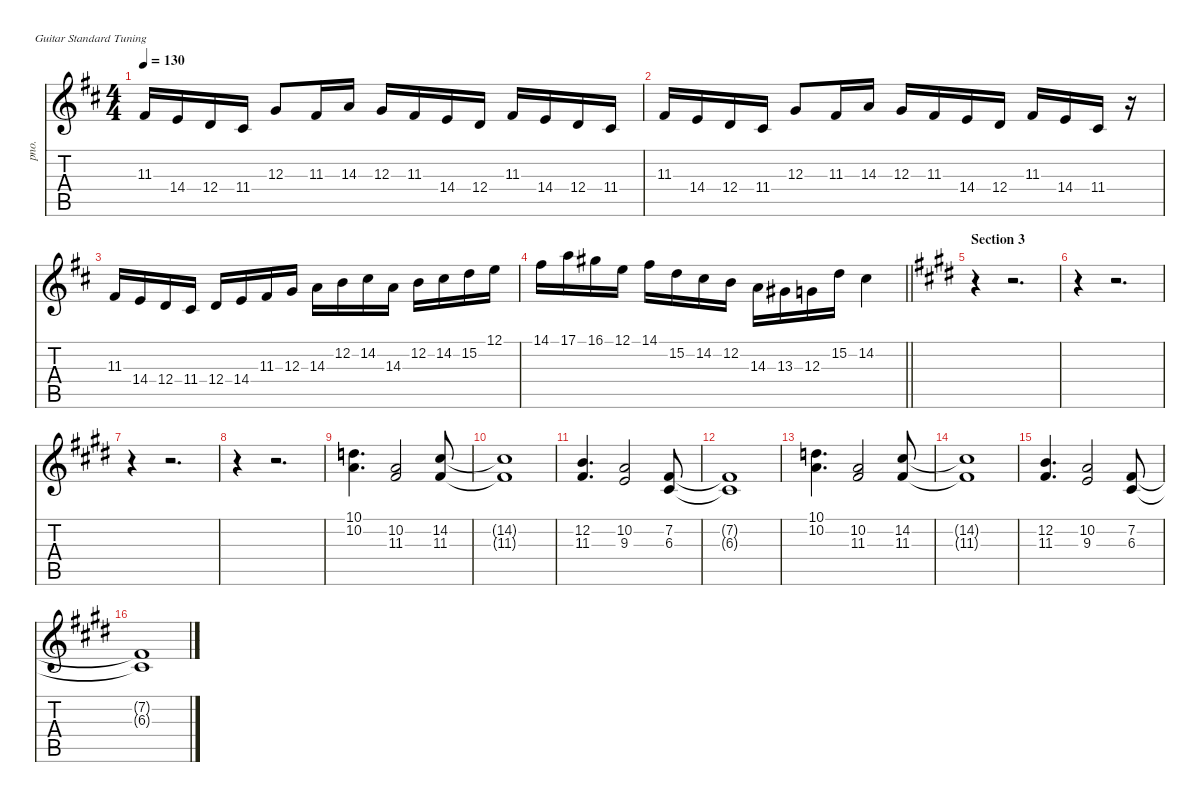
\defaultSystemsLayout 4
\hideDynamics
\bracketExtendMode nobrackets
\otherSystemsTrackNameOrientation horizontal
\track ("Piano" "pno.") {instrument brightacousticpiano}
\staff {score tabs}
\tuning (E4 B3 G3 D3 A2 E2)
\ts (4 4)
\tempo 130
\clef g2
\ks d
11.3{acc #}.16{dy f} 14.4{acc forcenatural}.16 12.4{acc forcenatural}.16 11.4{acc #}.16 12.3{acc forcenatural}.8 11.3{acc #}.16 14.3{acc forcenatural}.16 12.3{acc forcenatural}.16 11.3{acc #}.16 14.4{acc forcenatural}.16 12.4{acc forcenatural}.16 11.3{acc #}.16 14.4{acc forcenatural}.16 12.4{acc forcenatural}.16 11.4{acc #}.16 |
11.3{acc #}.16 14.4{acc forcenatural}.16 12.4{acc forcenatural}.16 11.4{acc #}.16 12.3{acc forcenatural}.8 11.3{acc #}.16 14.3{acc forcenatural}.16 12.3{acc forcenatural}.16 11.3{acc #}.16 14.4{acc forcenatural}.16 12.4{acc forcenatural}.16 11.3{acc #}.16 14.4{acc forcenatural}.16 11.4{acc #}.16 r.16 |
11.3{acc #}.16 14.4{acc forcenatural}.16 12.4{acc forcenatural}.16 11.4{acc #}.16 12.4{acc forcenatural}.16 14.4{acc forcenatural}.16 11.3{acc #}.16 12.3{acc forcenatural}.16 14.3{acc forcenatural}.16 12.2{acc forcenatural}.16 14.2{acc #}.16 14.3{acc forcenatural}.16 12.2{acc forcenatural}.16 14.2{acc #}.16 15.2{acc forcenatural}.16 12.1{acc forcenatural}.16 |
\barLineRight lightlight
14.1{acc #}.16 17.1{acc forcenatural}.16 16.1{acc #}.16 12.1{acc forcenatural}.16 14.1{acc #}.16 15.2{acc forcenatural}.16 14.2{acc #}.16 12.2{acc forcenatural}.16 14.3{acc forcenatural}.16 13.3{acc #}.16 12.3{acc forcenatural}.16 15.2{acc forcenatural}.16 14.2{acc #}.4 |
\section ("" "Section 3")
\ks e
r.4 r.2{d} |
r.4 r.2{d} |
r.4 r.2{d} |
r.4 r.2{d} |
(10.1{acc forcenatural} 10.2{acc forcenatural}).4{d} (10.2{acc forcenatural} 11.3{acc #}).2 (14.2{acc #} 11.3{acc #}).8 |
(14.2{t acc #} 11.3{t acc #}).1 |
(12.2{acc forcenatural} 11.3{acc #}).4{d} (10.2{acc forcenatural} 9.3{acc forcenatural}).2 (7.2{acc #} 6.3{acc #}).8 |
(7.2{t acc #} 6.3{t acc #}).1 |
(10.1{acc forcenatural} 10.2{acc forcenatural}).4{d} (10.2{acc forcenatural} 11.3{acc #}).2 (14.2{acc #} 11.3{acc #}).8 |
(14.2{t acc #} 11.3{t acc #}).1 |
(12.2{acc forcenatural} 11.3{acc #}).4{d} (10.2{acc forcenatural} 9.3{acc forcenatural}).2 (7.2{acc #} 6.3{acc #}).8 |
(7.2{t acc #} 6.3{t acc #}).1
